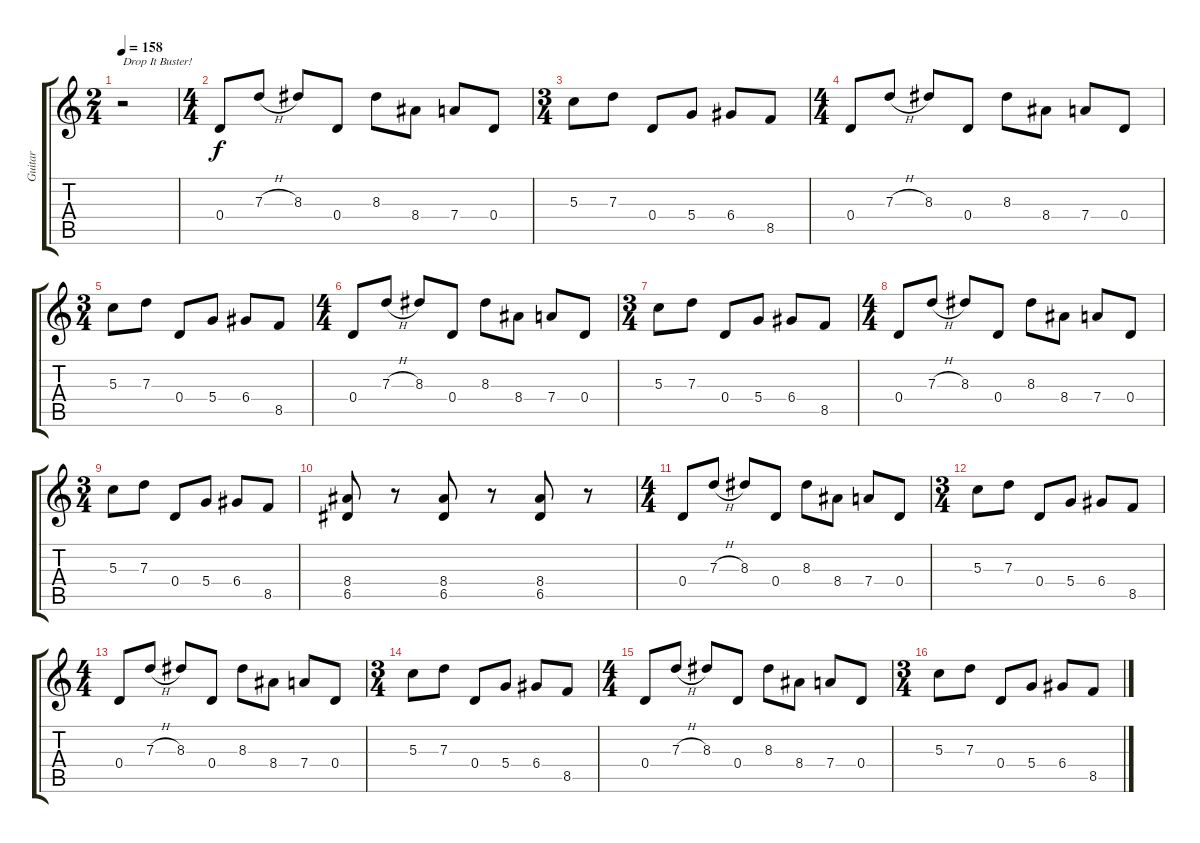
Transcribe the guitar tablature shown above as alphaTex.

\track ("Guitar" "Guitar") {instrument overdrivenguitar}
\staff {score tabs}
\tuning (E4 B3 G3 D3 A2 E2) {hide}
\ts (2 4)
\tempo 158
\clef g2
\ks c
r.2{txt "Drop It Buster!" dy f instrument overdrivenguitar} |
\ts (4 4)
0.4.8 7.3{h}.8 8.3.8 0.4.8 8.3.8 8.4.8 7.4.8 0.4.8 |
\ts (3 4)
5.3.8 7.3.8 0.4.8 5.4.8 6.4.8 8.5.8 |
\ts (4 4)
0.4.8 7.3{h}.8 8.3.8 0.4.8 8.3.8 8.4.8 7.4.8 0.4.8 |
\ts (3 4)
5.3.8 7.3.8 0.4.8 5.4.8 6.4.8 8.5.8 |
\ts (4 4)
0.4.8 7.3{h}.8 8.3.8 0.4.8 8.3.8 8.4.8 7.4.8 0.4.8 |
\ts (3 4)
5.3.8 7.3.8 0.4.8 5.4.8 6.4.8 8.5.8 |
\ts (4 4)
0.4.8 7.3{h}.8 8.3.8 0.4.8 8.3.8 8.4.8 7.4.8 0.4.8 |
\ts (3 4)
5.3.8 7.3.8 0.4.8 5.4.8 6.4.8 8.5.8 |
(8.4 6.5).8 r.8 (8.4 6.5).8 r.8 (8.4 6.5).8 r.8 |
\ts (4 4)
0.4.8 7.3{h}.8 8.3.8 0.4.8 8.3.8 8.4.8 7.4.8 0.4.8 |
\ts (3 4)
5.3.8 7.3.8 0.4.8 5.4.8 6.4.8 8.5.8 |
\ts (4 4)
0.4.8 7.3{h}.8 8.3.8 0.4.8 8.3.8 8.4.8 7.4.8 0.4.8 |
\ts (3 4)
5.3.8 7.3.8 0.4.8 5.4.8 6.4.8 8.5.8 |
\ts (4 4)
0.4.8 7.3{h}.8 8.3.8 0.4.8 8.3.8 8.4.8 7.4.8 0.4.8 |
\ts (3 4)
5.3.8 7.3.8 0.4.8 5.4.8 6.4.8 8.5.8
